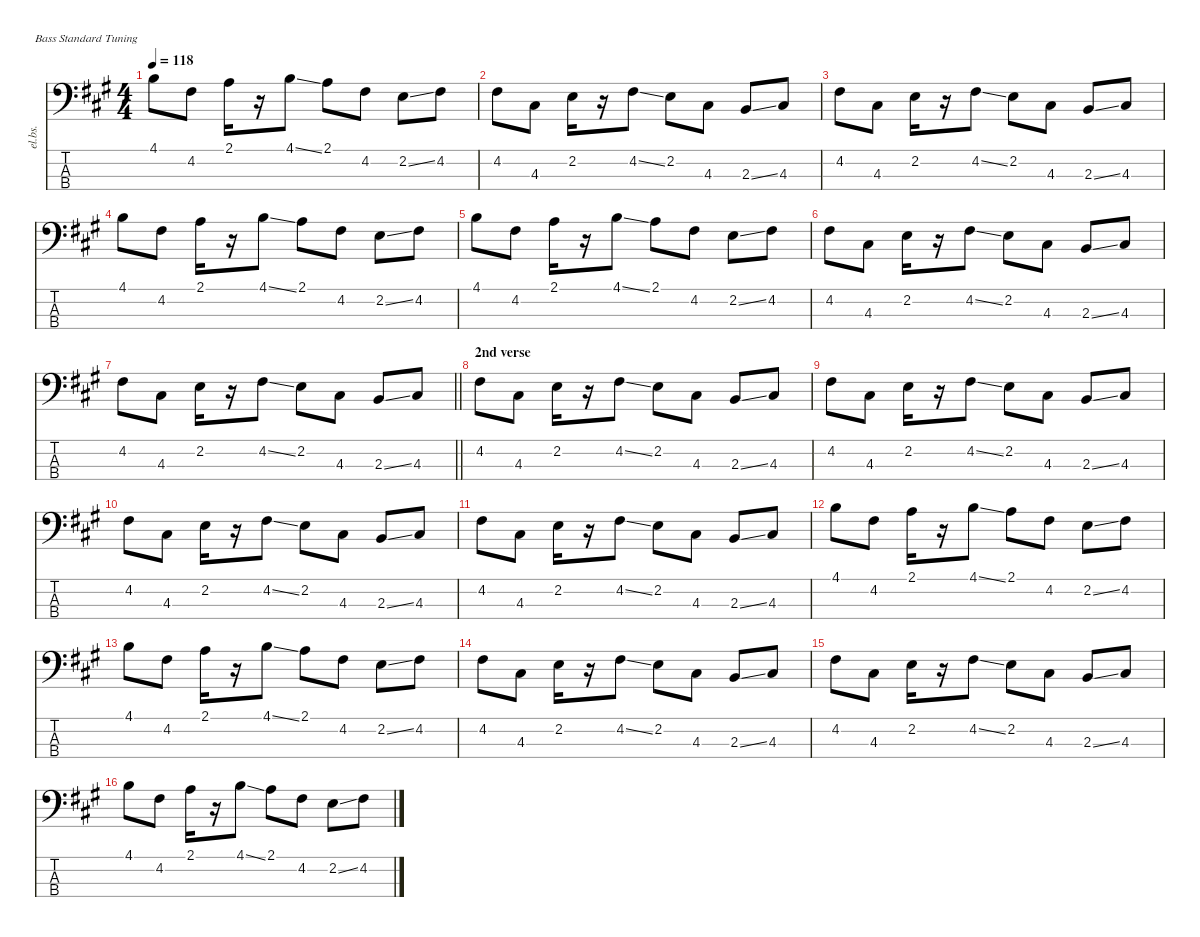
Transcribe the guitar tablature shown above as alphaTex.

\defaultSystemsLayout 4
\hideDynamics
\bracketExtendMode nobrackets
\otherSystemsTrackNameOrientation horizontal
\track ("bass" "el.bs.") {instrument electricbassfinger}
\staff {score tabs}
\tuning (G2 D2 A1 E1)
\ts (4 4)
\tempo 118
\clef f4
\ks f#minor
4.1{acc forcenatural}.8{dy ff beam Down} 4.2{acc #}.8{dy mf beam Down} 2.1{acc forcenatural}.16{beam Down} r.16{beam Down} 4.1{ss acc forcenatural}.8{dy ff beam Down} 2.1{acc forcenatural}.8{dy mp beam Down} 4.2{acc #}.8{dy f beam Down} 2.2{ss acc forcenatural}.8{dy mf beam Down} 4.2{acc #}.8{beam Down} |
4.2{acc #}.8{dy ff beam Down} 4.3{acc #}.8{dy mf beam Down} 2.2{acc forcenatural}.16{beam Down} r.16{beam Down} 4.2{ss acc #}.8{dy ff beam Down} 2.2{acc forcenatural}.8{dy mf beam Down} 4.3{acc #}.8{dy f beam Down} 2.3{ss acc forcenatural}.8{dy mf beam Up} 4.3{acc #}.8{beam Up} |
4.2{acc #}.8{dy ff beam Down} 4.3{acc #}.8{dy mf beam Down} 2.2{acc forcenatural}.16{beam Down} r.16{beam Down} 4.2{ss acc #}.8{dy ff beam Down} 2.2{acc forcenatural}.8{dy mf beam Down} 4.3{acc #}.8{dy f beam Down} 2.3{ss acc forcenatural}.8{dy mf beam Up} 4.3{acc #}.8{beam Up} |
4.1{acc forcenatural}.8{dy ff beam Down} 4.2{acc #}.8{dy mf beam Down} 2.1{acc forcenatural}.16{beam Down} r.16{beam Down} 4.1{ss acc forcenatural}.8{dy ff beam Down} 2.1{acc forcenatural}.8{dy mp beam Down} 4.2{acc #}.8{dy f beam Down} 2.2{ss acc forcenatural}.8{dy mf beam Down} 4.2{acc #}.8{beam Down} |
4.1{acc forcenatural}.8{dy ff beam Down} 4.2{acc #}.8{dy mf beam Down} 2.1{acc forcenatural}.16{beam Down} r.16{beam Down} 4.1{ss acc forcenatural}.8{dy ff beam Down} 2.1{acc forcenatural}.8{dy mp beam Down} 4.2{acc #}.8{dy f beam Down} 2.2{ss acc forcenatural}.8{dy mf beam Down} 4.2{acc #}.8{beam Down} |
4.2{acc #}.8{dy ff beam Down} 4.3{acc #}.8{dy mf beam Down} 2.2{acc forcenatural}.16{beam Down} r.16{beam Down} 4.2{ss acc #}.8{dy ff beam Down} 2.2{acc forcenatural}.8{dy mf beam Down} 4.3{acc #}.8{dy f beam Down} 2.3{ss acc forcenatural}.8{dy mf beam Up} 4.3{acc #}.8{beam Up} |
\barLineRight lightlight
4.2{acc #}.8{dy ff beam Down} 4.3{acc #}.8{dy mf beam Down} 2.2{acc forcenatural}.16{beam Down} r.16{beam Down} 4.2{ss acc #}.8{dy ff beam Down} 2.2{acc forcenatural}.8{dy mf beam Down} 4.3{acc #}.8{dy f beam Down} 2.3{ss acc forcenatural}.8{dy mf beam Up} 4.3{acc #}.8{beam Up} |
\section ("" "2nd verse")
4.2{acc #}.8{dy ff beam Down} 4.3{acc #}.8{dy mf beam Down} 2.2{acc forcenatural}.16{beam Down} r.16{beam Down} 4.2{ss acc #}.8{dy ff beam Down} 2.2{acc forcenatural}.8{dy mf beam Down} 4.3{acc #}.8{dy f beam Down} 2.3{ss acc forcenatural}.8{dy mf beam Up} 4.3{acc #}.8{beam Up} |
4.2{acc #}.8{dy ff beam Down} 4.3{acc #}.8{dy mf beam Down} 2.2{acc forcenatural}.16{beam Down} r.16{beam Down} 4.2{ss acc #}.8{dy ff beam Down} 2.2{acc forcenatural}.8{dy mf beam Down} 4.3{acc #}.8{dy f beam Down} 2.3{ss acc forcenatural}.8{dy mf beam Up} 4.3{acc #}.8{beam Up} |
4.2{acc #}.8{dy ff beam Down} 4.3{acc #}.8{dy mf beam Down} 2.2{acc forcenatural}.16{beam Down} r.16{beam Down} 4.2{ss acc #}.8{dy ff beam Down} 2.2{acc forcenatural}.8{dy mf beam Down} 4.3{acc #}.8{dy f beam Down} 2.3{ss acc forcenatural}.8{dy mf beam Up} 4.3{acc #}.8{beam Up} |
4.2{acc #}.8{dy ff beam Down} 4.3{acc #}.8{dy mf beam Down} 2.2{acc forcenatural}.16{beam Down} r.16{beam Down} 4.2{ss acc #}.8{dy ff beam Down} 2.2{acc forcenatural}.8{dy mf beam Down} 4.3{acc #}.8{dy f beam Down} 2.3{ss acc forcenatural}.8{dy mf beam Up} 4.3{acc #}.8{beam Up} |
4.1{acc forcenatural}.8{dy ff beam Down} 4.2{acc #}.8{dy mf beam Down} 2.1{acc forcenatural}.16{beam Down} r.16{beam Down} 4.1{ss acc forcenatural}.8{dy ff beam Down} 2.1{acc forcenatural}.8{dy mp beam Down} 4.2{acc #}.8{dy f beam Down} 2.2{ss acc forcenatural}.8{dy mf beam Down} 4.2{acc #}.8{beam Down} |
4.1{acc forcenatural}.8{dy ff beam Down} 4.2{acc #}.8{dy mf beam Down} 2.1{acc forcenatural}.16{beam Down} r.16{beam Down} 4.1{ss acc forcenatural}.8{dy ff beam Down} 2.1{acc forcenatural}.8{dy mp beam Down} 4.2{acc #}.8{dy f beam Down} 2.2{ss acc forcenatural}.8{dy mf beam Down} 4.2{acc #}.8{beam Down} |
4.2{acc #}.8{dy ff beam Down} 4.3{acc #}.8{dy mf beam Down} 2.2{acc forcenatural}.16{beam Down} r.16{beam Down} 4.2{ss acc #}.8{dy ff beam Down} 2.2{acc forcenatural}.8{dy mf beam Down} 4.3{acc #}.8{dy f beam Down} 2.3{ss acc forcenatural}.8{dy mf beam Up} 4.3{acc #}.8{beam Up} |
4.2{acc #}.8{dy ff beam Down} 4.3{acc #}.8{dy mf beam Down} 2.2{acc forcenatural}.16{beam Down} r.16{beam Down} 4.2{ss acc #}.8{dy ff beam Down} 2.2{acc forcenatural}.8{dy mf beam Down} 4.3{acc #}.8{dy f beam Down} 2.3{ss acc forcenatural}.8{dy mf beam Up} 4.3{acc #}.8{beam Up} |
4.1{acc forcenatural}.8{dy ff beam Down} 4.2{acc #}.8{dy mf beam Down} 2.1{acc forcenatural}.16{beam Down} r.16{beam Down} 4.1{ss acc forcenatural}.8{dy ff beam Down} 2.1{acc forcenatural}.8{dy mp beam Down} 4.2{acc #}.8{dy f beam Down} 2.2{ss acc forcenatural}.8{dy mf beam Down} 4.2{acc #}.8{beam Down}
